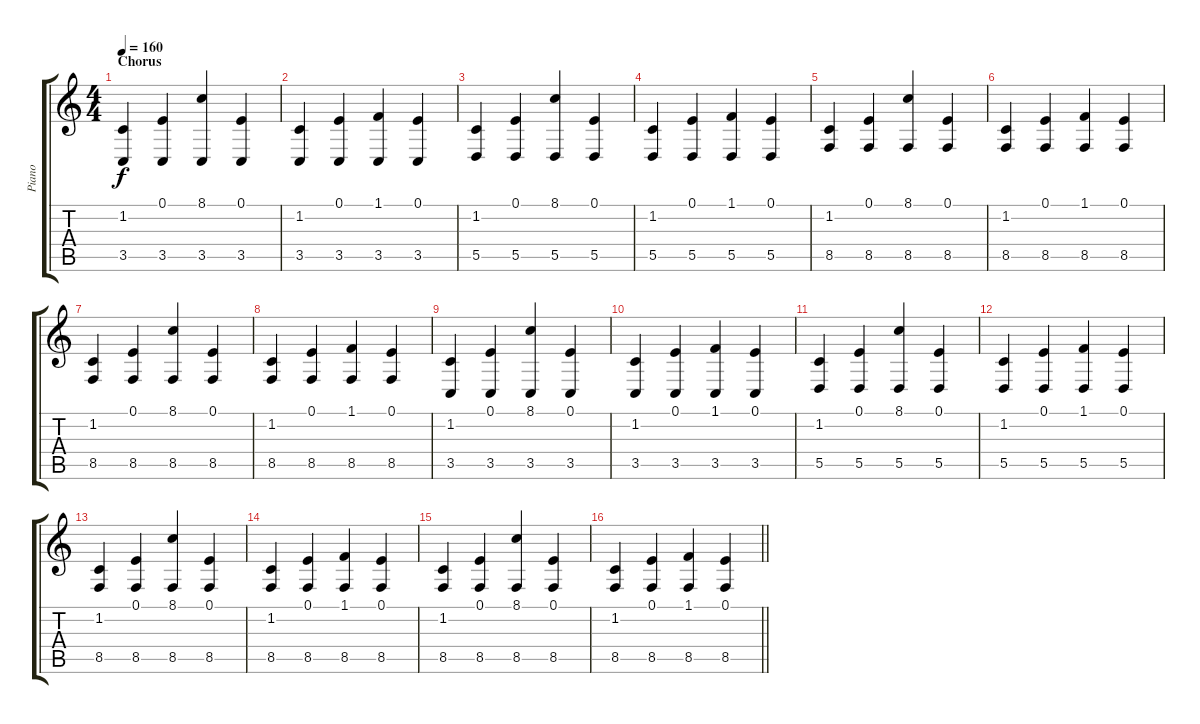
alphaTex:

\track ("Piano" "Piano") {instrument electricgrandpiano}
\staff {score tabs}
\tuning (E4 B3 G3 D3 A2 E2) {hide}
\ts (4 4)
\section ("" "Chorus")
\tempo 160
\clef g2
\ks c
(1.2 3.5).4{dy f} (0.1 3.5).4 (8.1 3.5).4 (0.1 3.5).4 |
(1.2 3.5).4 (0.1 3.5).4 (1.1 3.5).4 (0.1 3.5).4 |
(1.2 5.5).4 (0.1 5.5).4 (8.1 5.5).4 (0.1 5.5).4 |
(1.2 5.5).4 (0.1 5.5).4 (1.1 5.5).4 (0.1 5.5).4 |
(1.2 8.5).4 (0.1 8.5).4 (8.1 8.5).4 (0.1 8.5).4 |
(1.2 8.5).4 (0.1 8.5).4 (1.1 8.5).4 (0.1 8.5).4 |
(1.2 8.5).4 (0.1 8.5).4 (8.1 8.5).4 (0.1 8.5).4 |
(1.2 8.5).4 (0.1 8.5).4 (1.1 8.5).4 (0.1 8.5).4 |
(1.2 3.5).4 (0.1 3.5).4 (8.1 3.5).4 (0.1 3.5).4 |
(1.2 3.5).4 (0.1 3.5).4 (1.1 3.5).4 (0.1 3.5).4 |
(1.2 5.5).4 (0.1 5.5).4 (8.1 5.5).4 (0.1 5.5).4 |
(1.2 5.5).4 (0.1 5.5).4 (1.1 5.5).4 (0.1 5.5).4 |
(1.2 8.5).4 (0.1 8.5).4 (8.1 8.5).4 (0.1 8.5).4 |
(1.2 8.5).4 (0.1 8.5).4 (1.1 8.5).4 (0.1 8.5).4 |
(1.2 8.5).4 (0.1 8.5).4 (8.1 8.5).4 (0.1 8.5).4 |
\barLineRight lightlight
(1.2 8.5).4 (0.1 8.5).4 (1.1 8.5).4 (0.1 8.5).4
